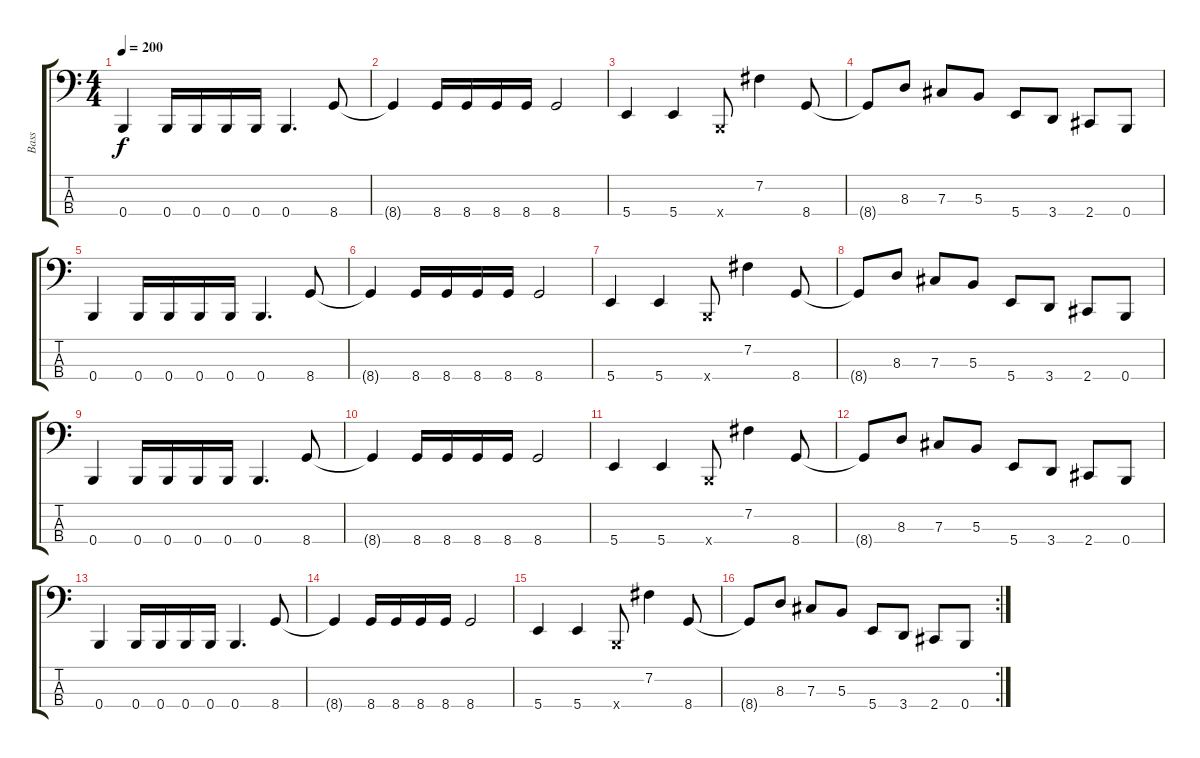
\track ("Bass" "Bass") {instrument electricbassfinger}
\staff {score tabs}
\tuning (E2 B1 Gb1 B0) {hide}
\ts (4 4)
\tempo 200
\clef f4
\ks c
0.4.4{dy f} 0.4.16 0.4.16 0.4.16 0.4.16 0.4.4{d} 8.4.8 |
8.4{t}.4 8.4.16 8.4.16 8.4.16 8.4.16 8.4.2 |
5.4.4 5.4.4 0.4{x}.8 7.2.4 8.4.8 |
8.4{t}.8 8.3.8 7.3.8 5.3.8 5.4.8 3.4.8 2.4.8 0.4.8 |
0.4.4 0.4.16 0.4.16 0.4.16 0.4.16 0.4.4{d} 8.4.8 |
8.4{t}.4 8.4.16 8.4.16 8.4.16 8.4.16 8.4.2 |
5.4.4 5.4.4 0.4{x}.8 7.2.4 8.4.8 |
8.4{t}.8 8.3.8 7.3.8 5.3.8 5.4.8 3.4.8 2.4.8 0.4.8 |
0.4.4 0.4.16 0.4.16 0.4.16 0.4.16 0.4.4{d} 8.4.8 |
8.4{t}.4 8.4.16 8.4.16 8.4.16 8.4.16 8.4.2 |
5.4.4 5.4.4 0.4{x}.8 7.2.4 8.4.8 |
8.4{t}.8 8.3.8 7.3.8 5.3.8 5.4.8 3.4.8 2.4.8 0.4.8 |
0.4.4 0.4.16 0.4.16 0.4.16 0.4.16 0.4.4{d} 8.4.8 |
8.4{t}.4 8.4.16 8.4.16 8.4.16 8.4.16 8.4.2 |
5.4.4 5.4.4 0.4{x}.8 7.2.4 8.4.8 |
\rc 2
8.4{t}.8 8.3.8 7.3.8 5.3.8 5.4.8 3.4.8 2.4.8 0.4.8
